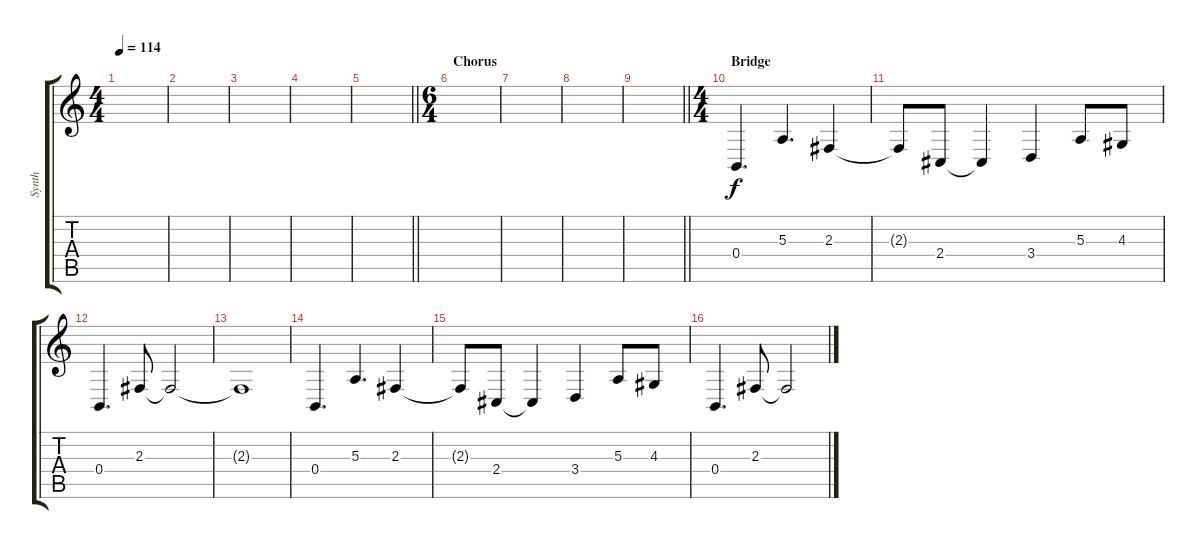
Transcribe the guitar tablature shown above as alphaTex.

\track ("Synth" "Synth") {instrument lead8bassandlead}
\staff {score tabs}
\tuning (Db4 Ab3 E3 B2 Gb2 B1) {hide}
\ts (4 4)
\tempo 114
\clef g2
\ks c
|
|
|
|
\barLineRight lightlight
|
\ts (6 4)
\section ("" "Chorus")
|
|
|
\barLineRight lightlight
|
\ts (4 4)
\section ("" "Bridge")
0.4.4{d} 5.3.4{d} 2.3.4 |
2.3{t}.8 2.4.8 2.4{t}.4 3.4.4 5.3.8 4.3.8 |
0.4.4{d} 2.3.8 2.3{t}.2 |
2.3{t}.1 |
0.4.4{d} 5.3.4{d} 2.3.4 |
2.3{t}.8 2.4.8 2.4{t}.4 3.4.4 5.3.8 4.3.8 |
0.4.4{d} 2.3.8 2.3{t}.2
